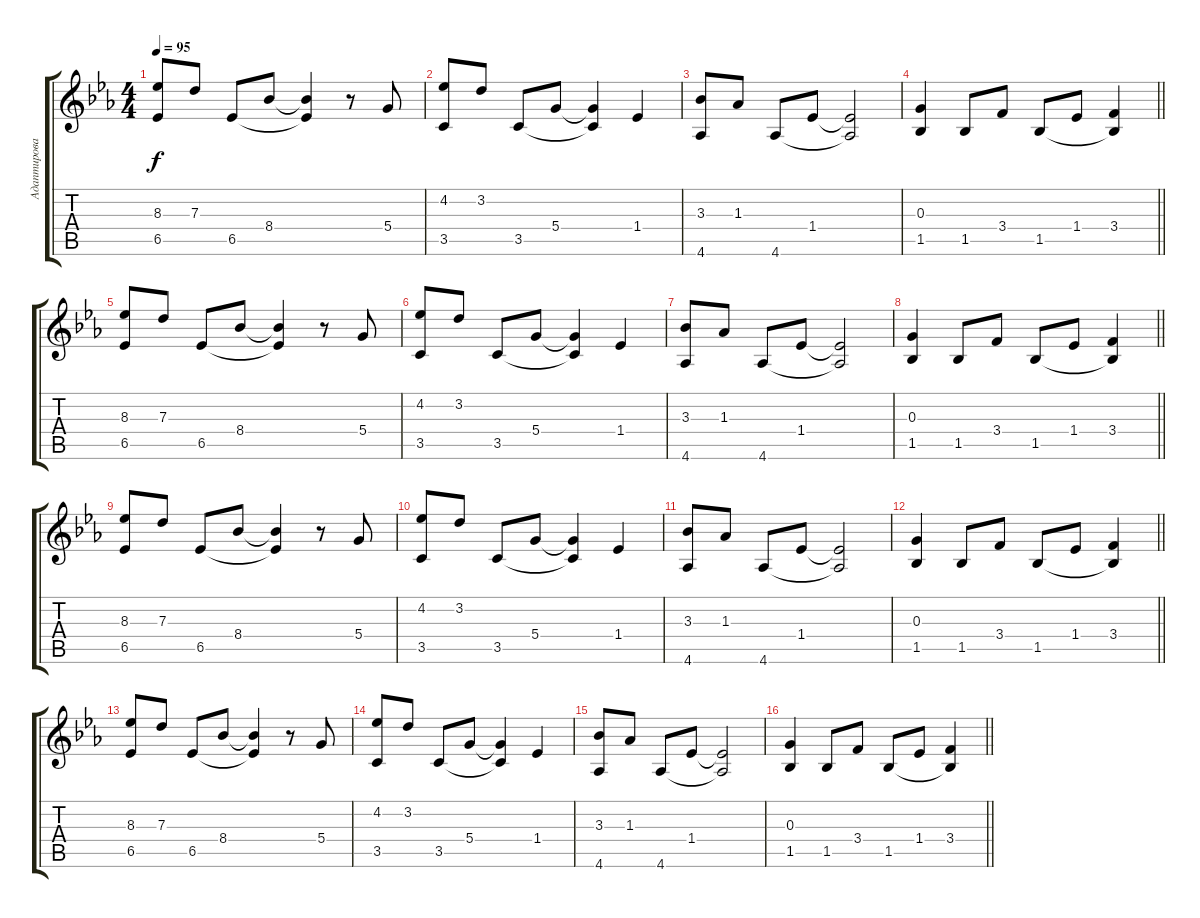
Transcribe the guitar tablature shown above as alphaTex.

\track ("Адаптированная гитара" "Адаптирова") {mute instrument acousticguitarsteel}
\staff {score tabs}
\tuning (E4 B3 G3 D3 A2 E2) {hide}
\ts (4 4)
\tempo 95
\clef g2
\ks eb
(8.3 6.5).8{dy f} 7.3.8 6.5.8 8.4.8 (8.4{t} 6.5{t}).4 r.8 5.4.8 |
(4.2 3.5).8 3.2.8 3.5.8 5.4.8 (5.4{t} 3.5{t}).4 1.4.4 |
(3.3 4.6).8 1.3.8 4.6.8 1.4.8 (1.4{t} 4.6{t}).2 |
\barLineRight lightlight
(0.3 1.5).4 1.5.8 3.4.8 1.5.8 1.4.8 (3.4 1.5{t}).4 |
(8.3 6.5).8 7.3.8 6.5.8 8.4.8 (8.4{t} 6.5{t}).4 r.8 5.4.8 |
(4.2 3.5).8 3.2.8 3.5.8 5.4.8 (5.4{t} 3.5{t}).4 1.4.4 |
(3.3 4.6).8 1.3.8 4.6.8 1.4.8 (1.4{t} 4.6{t}).2 |
\barLineRight lightlight
(0.3 1.5).4 1.5.8 3.4.8 1.5.8 1.4.8 (3.4 1.5{t}).4 |
(8.3 6.5).8 7.3.8 6.5.8 8.4.8 (8.4{t} 6.5{t}).4 r.8 5.4.8 |
(4.2 3.5).8 3.2.8 3.5.8 5.4.8 (5.4{t} 3.5{t}).4 1.4.4 |
(3.3 4.6).8 1.3.8 4.6.8 1.4.8 (1.4{t} 4.6{t}).2 |
\barLineRight lightlight
(0.3 1.5).4 1.5.8 3.4.8 1.5.8 1.4.8 (3.4 1.5{t}).4 |
(8.3 6.5).8 7.3.8 6.5.8 8.4.8 (8.4{t} 6.5{t}).4 r.8 5.4.8 |
(4.2 3.5).8 3.2.8 3.5.8 5.4.8 (5.4{t} 3.5{t}).4 1.4.4 |
(3.3 4.6).8 1.3.8 4.6.8 1.4.8 (1.4{t} 4.6{t}).2 |
\barLineRight lightlight
(0.3 1.5).4 1.5.8 3.4.8 1.5.8 1.4.8 (3.4 1.5{t}).4
